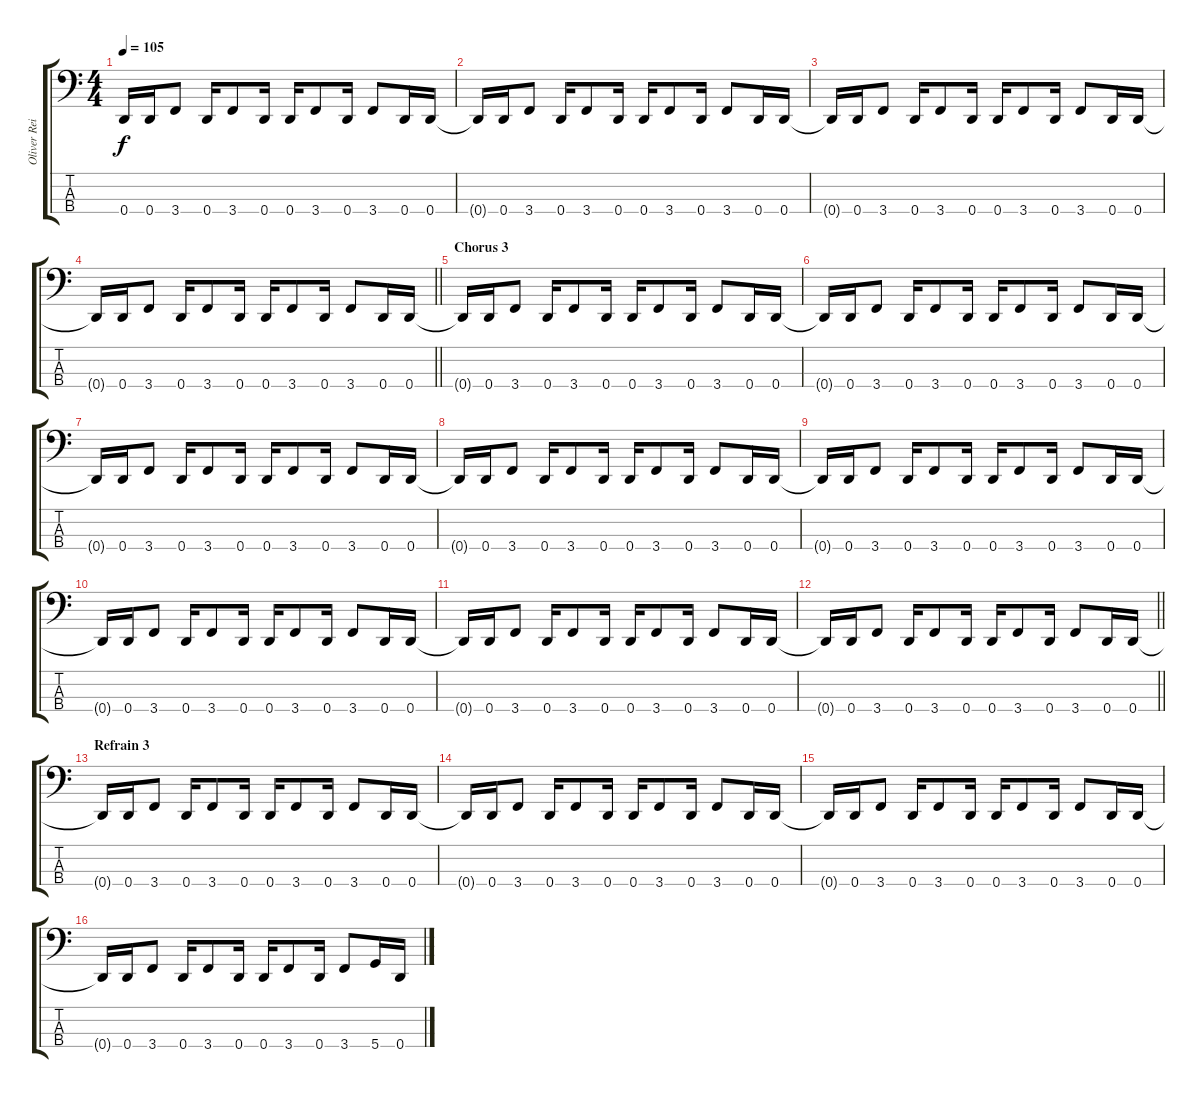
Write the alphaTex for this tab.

\track ("Oliver Reidel" "Oliver Rei") {instrument electricbassfinger}
\staff {score tabs}
\tuning (G2 D2 A1 D1) {hide}
\ts (4 4)
\tempo 105
\clef f4
\ks c
0.4{t}.16{dy f volume 16} 0.4.16 3.4.8 0.4.16 3.4.8 0.4.16 0.4.16 3.4.8 0.4.16 3.4.8 0.4.16 0.4.16 |
0.4{t}.16{volume 16} 0.4.16 3.4.8 0.4.16 3.4.8 0.4.16 0.4.16 3.4.8 0.4.16 3.4.8 0.4.16 0.4.16 |
0.4{t}.16{volume 16} 0.4.16 3.4.8 0.4.16 3.4.8 0.4.16 0.4.16 3.4.8 0.4.16 3.4.8 0.4.16 0.4.16 |
\barLineRight lightlight
0.4{t}.16{volume 16} 0.4.16 3.4.8 0.4.16 3.4.8 0.4.16 0.4.16 3.4.8 0.4.16 3.4.8 0.4.16 0.4.16 |
\section ("" "Chorus 3")
0.4{t}.16{volume 13} 0.4.16 3.4.8 0.4.16 3.4.8 0.4.16 0.4.16 3.4.8 0.4.16 3.4.8 0.4.16 0.4.16 |
0.4{t}.16{volume 13} 0.4.16 3.4.8 0.4.16 3.4.8 0.4.16 0.4.16 3.4.8 0.4.16 3.4.8 0.4.16 0.4.16 |
0.4{t}.16{volume 13} 0.4.16 3.4.8 0.4.16 3.4.8 0.4.16 0.4.16 3.4.8 0.4.16 3.4.8 0.4.16 0.4.16 |
0.4{t}.16{volume 13} 0.4.16 3.4.8 0.4.16 3.4.8 0.4.16 0.4.16 3.4.8 0.4.16 3.4.8 0.4.16 0.4.16 |
0.4{t}.16{volume 13} 0.4.16 3.4.8 0.4.16 3.4.8 0.4.16 0.4.16 3.4.8 0.4.16 3.4.8 0.4.16 0.4.16 |
0.4{t}.16{volume 13} 0.4.16 3.4.8 0.4.16 3.4.8 0.4.16 0.4.16 3.4.8 0.4.16 3.4.8 0.4.16 0.4.16 |
0.4{t}.16{volume 13} 0.4.16 3.4.8 0.4.16 3.4.8 0.4.16 0.4.16 3.4.8 0.4.16 3.4.8 0.4.16 0.4.16 |
\barLineRight lightlight
0.4{t}.16{volume 13} 0.4.16 3.4.8 0.4.16 3.4.8 0.4.16 0.4.16 3.4.8 0.4.16 3.4.8 0.4.16 0.4.16 |
\section ("" "Refrain 3")
0.4{t}.16{volume 14} 0.4.16 3.4.8 0.4.16 3.4.8 0.4.16 0.4.16 3.4.8 0.4.16 3.4.8 0.4.16 0.4.16 |
0.4{t}.16 0.4.16 3.4.8 0.4.16 3.4.8 0.4.16 0.4.16 3.4.8 0.4.16 3.4.8 0.4.16 0.4.16 |
0.4{t}.16 0.4.16 3.4.8 0.4.16 3.4.8 0.4.16 0.4.16 3.4.8 0.4.16 3.4.8 0.4.16 0.4.16 |
0.4{t}.16 0.4.16 3.4.8 0.4.16 3.4.8 0.4.16 0.4.16 3.4.8 0.4.16 3.4.8 5.4.16 0.4.16
